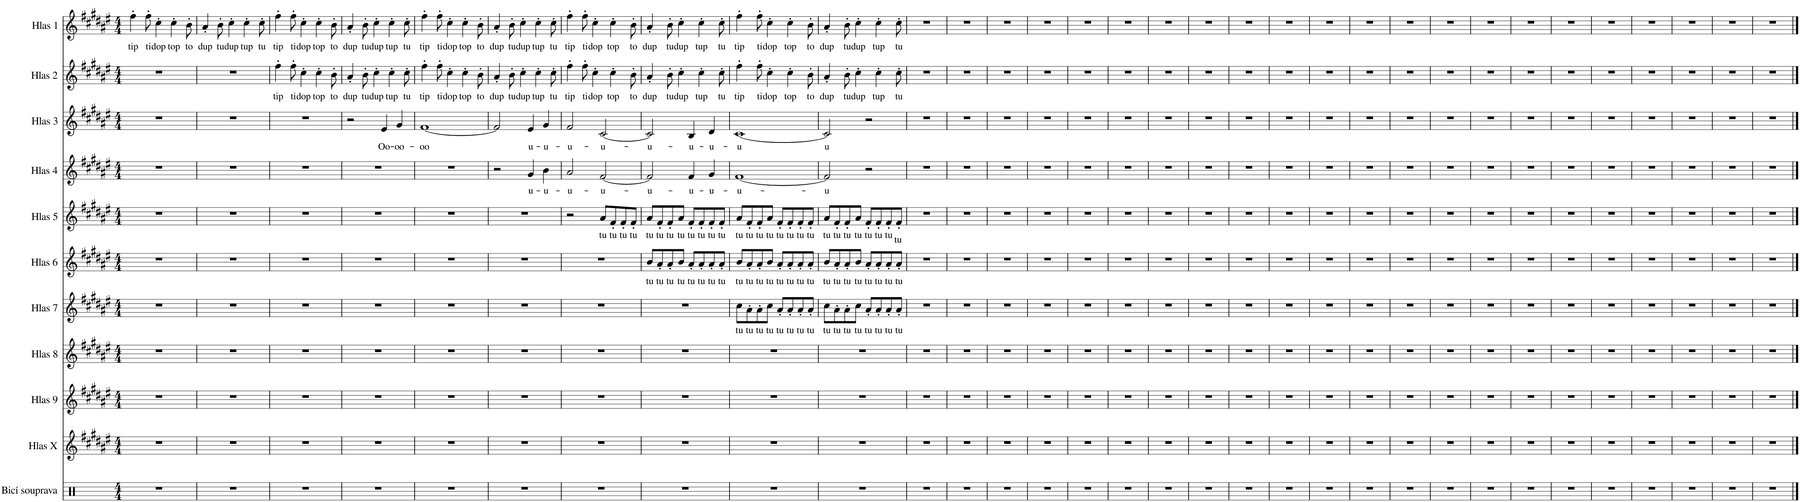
**kern	**kern	**kern	**kern	**kern	**text	**kern	**text	**kern	**text	**kern	**text	**kern	**text	**kern	**text	**kern	**text
*part11	*part10	*part9	*part8	*part7	*part7	*part6	*part6	*part5	*part5	*part4	*part4	*part3	*part3	*part2	*part2	*part1	*part1
*staff11	*staff10	*staff9	*staff8	*staff7	*staff7	*staff6	*staff6	*staff5	*staff5	*staff4	*staff4	*staff3	*staff3	*staff2	*staff2	*staff1	*staff1
*I"Bicí souprava	*I"Hlas X	*I"Hlas 9	*I"Hlas 8	*I"Hlas 7	*	*I"Hlas 6	*	*I"Hlas 5	*	*I"Hlas 4	*	*I"Hlas 3	*	*I"Hlas 2	*	*I"Hlas 1	*
*I'Bicí	*I'X	*	*	*	*	*	*	*	*	*	*	*	*	*	*	*	*
*clefX	*clefG2	*clefG2	*clefG2	*clefG2	*	*clefG2	*	*clefG2	*	*clefG2	*	*clefG2	*	*clefG2	*	*clefG2	*
*k[]	*k[f#c#g#d#a#e#]	*k[f#c#g#d#a#e#]	*k[f#c#g#d#a#e#]	*k[f#c#g#d#a#e#]	*	*k[f#c#g#d#a#e#]	*	*k[f#c#g#d#a#e#]	*	*k[f#c#g#d#a#e#]	*	*k[f#c#g#d#a#e#]	*	*k[f#c#g#d#a#e#]	*	*k[f#c#g#d#a#e#]	*
*M4/4	*M4/4	*M4/4	*M4/4	*M4/4	*	*M4/4	*	*M4/4	*	*M4/4	*	*M4/4	*	*M4/4	*	*M4/4	*
=1	=1	=1	=1	=1	=1	=1	=1	=1	=1	=1	=1	=1	=1	=1	=1	=1	=1
!	!	!	!	!	!	!	!	!	!	!	!	!	!	!	!	!	!LO:LY:b
1r	1r	1r	1r	1r	.	1r	.	1r	.	1r	.	1r	.	1r	.	4ff#'\	tip
!	!	!	!	!	!	!	!	!	!	!	!	!	!	!	!	!	!LO:LY:b
.	.	.	.	.	.	.	.	.	.	.	.	.	.	.	.	8ff#'\	ti
!	!	!	!	!	!	!	!	!	!	!	!	!	!	!	!	!	!LO:LY:b
.	.	.	.	.	.	.	.	.	.	.	.	.	.	.	.	4cc#'\	dop
!	!	!	!	!	!	!	!	!	!	!	!	!	!	!	!	!	!LO:LY:b
.	.	.	.	.	.	.	.	.	.	.	.	.	.	.	.	4cc#'\	top
!	!	!	!	!	!	!	!	!	!	!	!	!	!	!	!	!	!LO:LY:b
.	.	.	.	.	.	.	.	.	.	.	.	.	.	.	.	8b'\	to
=2	=2	=2	=2	=2	=2	=2	=2	=2	=2	=2	=2	=2	=2	=2	=2	=2	=2
!	!	!	!	!	!	!	!	!	!	!	!	!	!	!	!	!	!LO:LY:b
1r	1r	1r	1r	1r	.	1r	.	1r	.	1r	.	1r	.	1r	.	4a#'/	dup
!	!	!	!	!	!	!	!	!	!	!	!	!	!	!	!	!	!LO:LY:b
.	.	.	.	.	.	.	.	.	.	.	.	.	.	.	.	8b'\	tu
!	!	!	!	!	!	!	!	!	!	!	!	!	!	!	!	!	!LO:LY:b
.	.	.	.	.	.	.	.	.	.	.	.	.	.	.	.	4cc#'\	dup
!	!	!	!	!	!	!	!	!	!	!	!	!	!	!	!	!	!LO:LY:b
.	.	.	.	.	.	.	.	.	.	.	.	.	.	.	.	4cc#'\	tup
!	!	!	!	!	!	!	!	!	!	!	!	!	!	!	!	!	!LO:LY:b
.	.	.	.	.	.	.	.	.	.	.	.	.	.	.	.	8cc#'\	tu
=3	=3	=3	=3	=3	=3	=3	=3	=3	=3	=3	=3	=3	=3	=3	=3	=3	=3
!	!	!	!	!	!	!	!	!	!	!	!	!	!	!	!LO:LY:b	!	!LO:LY:b
1r	1r	1r	1r	1r	.	1r	.	1r	.	1r	.	1r	.	4ff#'\	tip	4ff#'\	tip
!	!	!	!	!	!	!	!	!	!	!	!	!	!	!	!LO:LY:b	!	!LO:LY:b
.	.	.	.	.	.	.	.	.	.	.	.	.	.	8ff#'\	ti	8ff#'\	ti
!	!	!	!	!	!	!	!	!	!	!	!	!	!	!	!LO:LY:b	!	!LO:LY:b
.	.	.	.	.	.	.	.	.	.	.	.	.	.	4cc#'\	dop	4cc#'\	dop
!	!	!	!	!	!	!	!	!	!	!	!	!	!	!	!LO:LY:b	!	!LO:LY:b
.	.	.	.	.	.	.	.	.	.	.	.	.	.	4cc#'\	top	4cc#'\	top
!	!	!	!	!	!	!	!	!	!	!	!	!	!	!	!LO:LY:b	!	!LO:LY:b
.	.	.	.	.	.	.	.	.	.	.	.	.	.	8b'\	to	8b'\	to
=4	=4	=4	=4	=4	=4	=4	=4	=4	=4	=4	=4	=4	=4	=4	=4	=4	=4
!	!	!	!	!	!	!	!	!	!	!	!	!	!	!	!LO:LY:b	!	!LO:LY:b
1r	1r	1r	1r	1r	.	1r	.	1r	.	1r	.	2r	.	4a#'/	dup	4a#'/	dup
!	!	!	!	!	!	!	!	!	!	!	!	!	!	!	!LO:LY:b	!	!LO:LY:b
.	.	.	.	.	.	.	.	.	.	.	.	.	.	8b'\	tu	8b'\	tu
!	!	!	!	!	!	!	!	!	!	!	!	!	!	!	!LO:LY:b	!	!LO:LY:b
.	.	.	.	.	.	.	.	.	.	.	.	.	.	4cc#'\	dup	4cc#'\	dup
!	!	!	!	!	!	!	!	!	!	!	!	!	!LO:LY:b	!	!	!	!
.	.	.	.	.	.	.	.	.	.	.	.	4e#/	Oo-	.	.	.	.
!	!	!	!	!	!	!	!	!	!	!	!	!	!	!	!LO:LY:b	!	!LO:LY:b
.	.	.	.	.	.	.	.	.	.	.	.	.	.	4cc#'\	tup	4cc#'\	tup
!	!	!	!	!	!	!	!	!	!	!	!	!	!LO:LY:b	!	!	!	!
.	.	.	.	.	.	.	.	.	.	.	.	4g#/	-oo-	.	.	.	.
!	!	!	!	!	!	!	!	!	!	!	!	!	!	!	!LO:LY:b	!	!LO:LY:b
.	.	.	.	.	.	.	.	.	.	.	.	.	.	8cc#'\	tu	8cc#'\	tu
=5	=5	=5	=5	=5	=5	=5	=5	=5	=5	=5	=5	=5	=5	=5	=5	=5	=5
!	!	!	!	!	!	!	!	!	!	!	!	!	!LO:LY:b	!	!LO:LY:b	!	!LO:LY:b
1r	1r	1r	1r	1r	.	1r	.	1r	.	1r	.	[1f#	-oo	4ff#'\	tip	4ff#'\	tip
!	!	!	!	!	!	!	!	!	!	!	!	!	!	!	!LO:LY:b	!	!LO:LY:b
.	.	.	.	.	.	.	.	.	.	.	.	.	.	8ff#'\	ti	8ff#'\	ti
!	!	!	!	!	!	!	!	!	!	!	!	!	!	!	!LO:LY:b	!	!LO:LY:b
.	.	.	.	.	.	.	.	.	.	.	.	.	.	4cc#'\	dop	4cc#'\	dop
!	!	!	!	!	!	!	!	!	!	!	!	!	!	!	!LO:LY:b	!	!LO:LY:b
.	.	.	.	.	.	.	.	.	.	.	.	.	.	4cc#'\	top	4cc#'\	top
!	!	!	!	!	!	!	!	!	!	!	!	!	!	!	!LO:LY:b	!	!LO:LY:b
.	.	.	.	.	.	.	.	.	.	.	.	.	.	8b'\	to	8b'\	to
=6	=6	=6	=6	=6	=6	=6	=6	=6	=6	=6	=6	=6	=6	=6	=6	=6	=6
!	!	!	!	!	!	!	!	!	!	!	!	!	!	!	!LO:LY:b	!	!LO:LY:b
1r	1r	1r	1r	1r	.	1r	.	1r	.	2r	.	2f#/]	.	4a#'/	dup	4a#'/	dup
!	!	!	!	!	!	!	!	!	!	!	!	!	!	!	!LO:LY:b	!	!LO:LY:b
.	.	.	.	.	.	.	.	.	.	.	.	.	.	8b'\	tu	8b'\	tu
!	!	!	!	!	!	!	!	!	!	!	!	!	!	!	!LO:LY:b	!	!LO:LY:b
.	.	.	.	.	.	.	.	.	.	.	.	.	.	4cc#'\	dup	4cc#'\	dup
!	!	!	!	!	!	!	!	!	!	!	!LO:LY:b	!	!LO:LY:b	!	!	!	!
.	.	.	.	.	.	.	.	.	.	4g#/	u-	4e#/	u-	.	.	.	.
!	!	!	!	!	!	!	!	!	!	!	!	!	!	!	!LO:LY:b	!	!LO:LY:b
.	.	.	.	.	.	.	.	.	.	.	.	.	.	4cc#'\	tup	4cc#'\	tup
!	!	!	!	!	!	!	!	!	!	!	!LO:LY:b	!	!LO:LY:b	!	!	!	!
.	.	.	.	.	.	.	.	.	.	4b\	-u-	4g#/	-u-	.	.	.	.
!	!	!	!	!	!	!	!	!	!	!	!	!	!	!	!LO:LY:b	!	!LO:LY:b
.	.	.	.	.	.	.	.	.	.	.	.	.	.	8cc#'\	tu	8cc#'\	tu
=7	=7	=7	=7	=7	=7	=7	=7	=7	=7	=7	=7	=7	=7	=7	=7	=7	=7
!	!	!	!	!	!	!	!	!	!	!	!LO:LY:b	!	!LO:LY:b	!	!LO:LY:b	!	!LO:LY:b
1r	1r	1r	1r	1r	.	1r	.	2r	.	2a#/	-u-	2f#/	-u-	4ff#'\	tip	4ff#'\	tip
!	!	!	!	!	!	!	!	!	!	!	!	!	!	!	!LO:LY:b	!	!LO:LY:b
.	.	.	.	.	.	.	.	.	.	.	.	.	.	8ff#'\	ti	8ff#'\	ti
!	!	!	!	!	!	!	!	!	!	!	!	!	!	!	!LO:LY:b	!	!LO:LY:b
.	.	.	.	.	.	.	.	.	.	.	.	.	.	4cc#'\	dop	4cc#'\	dop
!	!	!	!	!	!	!	!	!	!LO:LY:b	!	!LO:LY:b	!	!LO:LY:b	!	!	!	!
.	.	.	.	.	.	.	.	8a#/L	tu	[2f#/	-u-	[2c#/	-u-	.	.	.	.
!	!	!	!	!	!	!	!	!	!LO:LY:b	!	!	!	!	!	!LO:LY:b	!	!LO:LY:b
.	.	.	.	.	.	.	.	8f#'/	tu	.	.	.	.	4cc#'\	top	4cc#'\	top
!	!	!	!	!	!	!	!	!	!LO:LY:b	!	!	!	!	!	!	!	!
.	.	.	.	.	.	.	.	8f#'/	tu	.	.	.	.	.	.	.	.
!	!	!	!	!	!	!	!	!	!LO:LY:b	!	!	!	!	!	!LO:LY:b	!	!LO:LY:b
.	.	.	.	.	.	.	.	8f#'/J	tu	.	.	.	.	8b'\	to	8b'\	to
=8	=8	=8	=8	=8	=8	=8	=8	=8	=8	=8	=8	=8	=8	=8	=8	=8	=8
!	!	!	!	!	!	!	!LO:LY:b	!	!LO:LY:b	!	!LO:LY:b	!	!LO:LY:b	!	!LO:LY:b	!	!LO:LY:b
1r	1r	1r	1r	1r	.	8b/L	tu	8a#/L	tu	2f#/]	-u-	2c#/]	-u-	4a#'/	dup	4a#'/	dup
!	!	!	!	!	!	!	!LO:LY:b	!	!LO:LY:b	!	!	!	!	!	!	!	!
.	.	.	.	.	.	8a#'/	tu	8f#'/	tu	.	.	.	.	.	.	.	.
!	!	!	!	!	!	!	!LO:LY:b	!	!LO:LY:b	!	!	!	!	!	!LO:LY:b	!	!LO:LY:b
.	.	.	.	.	.	8a#'/	tu	8f#'/	tu	.	.	.	.	8b'\	tu	8b'\	tu
!	!	!	!	!	!	!	!LO:LY:b	!	!LO:LY:b	!	!	!	!	!	!LO:LY:b	!	!LO:LY:b
.	.	.	.	.	.	8b/J	tu	8a#/J	tu	.	.	.	.	4cc#'\	dup	4cc#'\	dup
!	!	!	!	!	!	!	!LO:LY:b	!	!LO:LY:b	!	!LO:LY:b	!	!LO:LY:b	!	!	!	!
.	.	.	.	.	.	8a#'/L	tu	8f#'/L	tu	4f#/	-u-	4B/	-u-	.	.	.	.
!	!	!	!	!	!	!	!LO:LY:b	!	!LO:LY:b	!	!	!	!	!	!LO:LY:b	!	!LO:LY:b
.	.	.	.	.	.	8a#'/	tu	8f#'/	tu	.	.	.	.	4cc#'\	tup	4cc#'\	tup
!	!	!	!	!	!	!	!LO:LY:b	!	!LO:LY:b	!	!LO:LY:b	!	!LO:LY:b	!	!	!	!
.	.	.	.	.	.	8a#'/	tu	8f#'/	tu	4g#/	-u-	4d#/	-u-	.	.	.	.
!	!	!	!	!	!	!	!LO:LY:b	!	!LO:LY:b	!	!	!	!	!	!LO:LY:b	!	!LO:LY:b
.	.	.	.	.	.	8a#'/J	tu	8f#'/J	tu	.	.	.	.	8cc#'\	tu	8cc#'\	tu
=9	=9	=9	=9	=9	=9	=9	=9	=9	=9	=9	=9	=9	=9	=9	=9	=9	=9
!	!	!	!	!	!LO:LY:b	!	!LO:LY:b	!	!LO:LY:b	!	!LO:LY:b	!	!LO:LY:b	!	!LO:LY:b	!	!LO:LY:b
1r	1r	1r	1r	8cc#\L	tu	8b/L	tu	8a#/L	tu	[1f#	-u-	[1c#	u	4ff#'\	tip	4ff#'\	tip
!	!	!	!	!	!LO:LY:b	!	!LO:LY:b	!	!LO:LY:b	!	!	!	!	!	!	!	!
.	.	.	.	8a#'\	tu	8a#'/	tu	8f#'/	tu	.	.	.	.	.	.	.	.
!	!	!	!	!	!LO:LY:b	!	!LO:LY:b	!	!LO:LY:b	!	!	!	!	!	!LO:LY:b	!	!LO:LY:b
.	.	.	.	8a#'\	tu	8a#'/	tu	8f#'/	tu	.	.	.	.	8ff#'\	ti	8ff#'\	ti
!	!	!	!	!	!LO:LY:b	!	!LO:LY:b	!	!LO:LY:b	!	!	!	!	!	!LO:LY:b	!	!LO:LY:b
.	.	.	.	8cc#\J	tu	8b/J	tu	8a#/J	tu	.	.	.	.	4cc#'\	dop	4cc#'\	dop
!	!	!	!	!	!LO:LY:b	!	!LO:LY:b	!	!LO:LY:b	!	!	!	!	!	!	!	!
.	.	.	.	8a#'/L	tu	8a#'/L	tu	8f#'/L	tu	.	.	.	.	.	.	.	.
!	!	!	!	!	!LO:LY:b	!	!LO:LY:b	!	!LO:LY:b	!	!	!	!	!	!LO:LY:b	!	!LO:LY:b
.	.	.	.	8a#'/	tu	8a#'/	tu	8f#'/	tu	.	.	.	.	4cc#'\	top	4cc#'\	top
!	!	!	!	!	!LO:LY:b	!	!LO:LY:b	!	!LO:LY:b	!	!	!	!	!	!	!	!
.	.	.	.	8a#'/	tu	8a#'/	tu	8f#'/	tu	.	.	.	.	.	.	.	.
!	!	!	!	!	!LO:LY:b	!	!LO:LY:b	!	!LO:LY:b	!	!	!	!	!	!LO:LY:b	!	!LO:LY:b
.	.	.	.	8a#'/J	tu	8a#'/J	tu	8f#'/J	tu	.	.	.	.	8b'\	to	8b'\	to
=10	=10	=10	=10	=10	=10	=10	=10	=10	=10	=10	=10	=10	=10	=10	=10	=10	=10
!	!	!	!	!	!LO:LY:b	!	!LO:LY:b	!	!LO:LY:b	!	!LO:LY:b	!	!LO:LY:b	!	!LO:LY:b	!	!LO:LY:b
1r	1r	1r	1r	8cc#\L	tu	8b/L	tu	8a#/L	tu	2f#/]	-u	2c#/]	u	4a#'/	dup	4a#'/	dup
!	!	!	!	!	!LO:LY:b	!	!LO:LY:b	!	!LO:LY:b	!	!	!	!	!	!	!	!
.	.	.	.	8a#'\	tu	8a#'/	tu	8f#'/	tu	.	.	.	.	.	.	.	.
!	!	!	!	!	!LO:LY:b	!	!LO:LY:b	!	!LO:LY:b	!	!	!	!	!	!LO:LY:b	!	!LO:LY:b
.	.	.	.	8a#'\	tu	8a#'/	tu	8f#'/	tu	.	.	.	.	8b'\	tu	8b'\	tu
!	!	!	!	!	!LO:LY:b	!	!LO:LY:b	!	!LO:LY:b	!	!	!	!	!	!LO:LY:b	!	!LO:LY:b
.	.	.	.	8cc#\J	tu	8b/J	tu	8a#/J	tu	.	.	.	.	4cc#'\	dup	4cc#'\	dup
!	!	!	!	!	!LO:LY:b	!	!LO:LY:b	!	!LO:LY:b	!	!	!	!	!	!	!	!
.	.	.	.	8a#'/L	tu	8a#'/L	tu	8f#'/L	tu	2r	.	2r	.	.	.	.	.
!	!	!	!	!	!LO:LY:b	!	!LO:LY:b	!	!LO:LY:b	!	!	!	!	!	!LO:LY:b	!	!LO:LY:b
.	.	.	.	8a#'/	tu	8a#'/	tu	8f#'/	tu	.	.	.	.	4cc#'\	tup	4cc#'\	tup
!	!	!	!	!	!LO:LY:b	!	!LO:LY:b	!	!LO:LY:b	!	!	!	!	!	!	!	!
.	.	.	.	8a#'/	tu	8a#'/	tu	8f#'/	tu	.	.	.	.	.	.	.	.
!	!	!	!	!	!LO:LY:b	!	!LO:LY:b	!	!LO:LY:b	!	!	!	!	!	!LO:LY:b	!	!LO:LY:b
.	.	.	.	8a#'/J	tu	8a#'/J	tu	8f#'/J	tu	.	.	.	.	8cc#'\	tu	8cc#'\	tu
=11	=11	=11	=11	=11	=11	=11	=11	=11	=11	=11	=11	=11	=11	=11	=11	=11	=11
1r	1r	1r	1r	1r	.	1r	.	1r	.	1r	.	1r	.	1r	.	1r	.
=12	=12	=12	=12	=12	=12	=12	=12	=12	=12	=12	=12	=12	=12	=12	=12	=12	=12
1r	1r	1r	1r	1r	.	1r	.	1r	.	1r	.	1r	.	1r	.	1r	.
=13	=13	=13	=13	=13	=13	=13	=13	=13	=13	=13	=13	=13	=13	=13	=13	=13	=13
1r	1r	1r	1r	1r	.	1r	.	1r	.	1r	.	1r	.	1r	.	1r	.
=14	=14	=14	=14	=14	=14	=14	=14	=14	=14	=14	=14	=14	=14	=14	=14	=14	=14
1r	1r	1r	1r	1r	.	1r	.	1r	.	1r	.	1r	.	1r	.	1r	.
=15	=15	=15	=15	=15	=15	=15	=15	=15	=15	=15	=15	=15	=15	=15	=15	=15	=15
1r	1r	1r	1r	1r	.	1r	.	1r	.	1r	.	1r	.	1r	.	1r	.
=16	=16	=16	=16	=16	=16	=16	=16	=16	=16	=16	=16	=16	=16	=16	=16	=16	=16
1r	1r	1r	1r	1r	.	1r	.	1r	.	1r	.	1r	.	1r	.	1r	.
=17	=17	=17	=17	=17	=17	=17	=17	=17	=17	=17	=17	=17	=17	=17	=17	=17	=17
1r	1r	1r	1r	1r	.	1r	.	1r	.	1r	.	1r	.	1r	.	1r	.
=18	=18	=18	=18	=18	=18	=18	=18	=18	=18	=18	=18	=18	=18	=18	=18	=18	=18
1r	1r	1r	1r	1r	.	1r	.	1r	.	1r	.	1r	.	1r	.	1r	.
=19	=19	=19	=19	=19	=19	=19	=19	=19	=19	=19	=19	=19	=19	=19	=19	=19	=19
1r	1r	1r	1r	1r	.	1r	.	1r	.	1r	.	1r	.	1r	.	1r	.
=20	=20	=20	=20	=20	=20	=20	=20	=20	=20	=20	=20	=20	=20	=20	=20	=20	=20
1r	1r	1r	1r	1r	.	1r	.	1r	.	1r	.	1r	.	1r	.	1r	.
=21	=21	=21	=21	=21	=21	=21	=21	=21	=21	=21	=21	=21	=21	=21	=21	=21	=21
1r	1r	1r	1r	1r	.	1r	.	1r	.	1r	.	1r	.	1r	.	1r	.
=22	=22	=22	=22	=22	=22	=22	=22	=22	=22	=22	=22	=22	=22	=22	=22	=22	=22
1r	1r	1r	1r	1r	.	1r	.	1r	.	1r	.	1r	.	1r	.	1r	.
=23	=23	=23	=23	=23	=23	=23	=23	=23	=23	=23	=23	=23	=23	=23	=23	=23	=23
1r	1r	1r	1r	1r	.	1r	.	1r	.	1r	.	1r	.	1r	.	1r	.
=24	=24	=24	=24	=24	=24	=24	=24	=24	=24	=24	=24	=24	=24	=24	=24	=24	=24
1r	1r	1r	1r	1r	.	1r	.	1r	.	1r	.	1r	.	1r	.	1r	.
=25	=25	=25	=25	=25	=25	=25	=25	=25	=25	=25	=25	=25	=25	=25	=25	=25	=25
1r	1r	1r	1r	1r	.	1r	.	1r	.	1r	.	1r	.	1r	.	1r	.
=26	=26	=26	=26	=26	=26	=26	=26	=26	=26	=26	=26	=26	=26	=26	=26	=26	=26
1r	1r	1r	1r	1r	.	1r	.	1r	.	1r	.	1r	.	1r	.	1r	.
=27	=27	=27	=27	=27	=27	=27	=27	=27	=27	=27	=27	=27	=27	=27	=27	=27	=27
1r	1r	1r	1r	1r	.	1r	.	1r	.	1r	.	1r	.	1r	.	1r	.
=28	=28	=28	=28	=28	=28	=28	=28	=28	=28	=28	=28	=28	=28	=28	=28	=28	=28
1r	1r	1r	1r	1r	.	1r	.	1r	.	1r	.	1r	.	1r	.	1r	.
=29	=29	=29	=29	=29	=29	=29	=29	=29	=29	=29	=29	=29	=29	=29	=29	=29	=29
1r	1r	1r	1r	1r	.	1r	.	1r	.	1r	.	1r	.	1r	.	1r	.
=30	=30	=30	=30	=30	=30	=30	=30	=30	=30	=30	=30	=30	=30	=30	=30	=30	=30
1r	1r	1r	1r	1r	.	1r	.	1r	.	1r	.	1r	.	1r	.	1r	.
=31	=31	=31	=31	=31	=31	=31	=31	=31	=31	=31	=31	=31	=31	=31	=31	=31	=31
1r	1r	1r	1r	1r	.	1r	.	1r	.	1r	.	1r	.	1r	.	1r	.
=32	=32	=32	=32	=32	=32	=32	=32	=32	=32	=32	=32	=32	=32	=32	=32	=32	=32
1r	1r	1r	1r	1r	.	1r	.	1r	.	1r	.	1r	.	1r	.	1r	.
==	==	==	==	==	==	==	==	==	==	==	==	==	==	==	==	==	==
*-	*-	*-	*-	*-	*-	*-	*-	*-	*-	*-	*-	*-	*-	*-	*-	*-	*-
